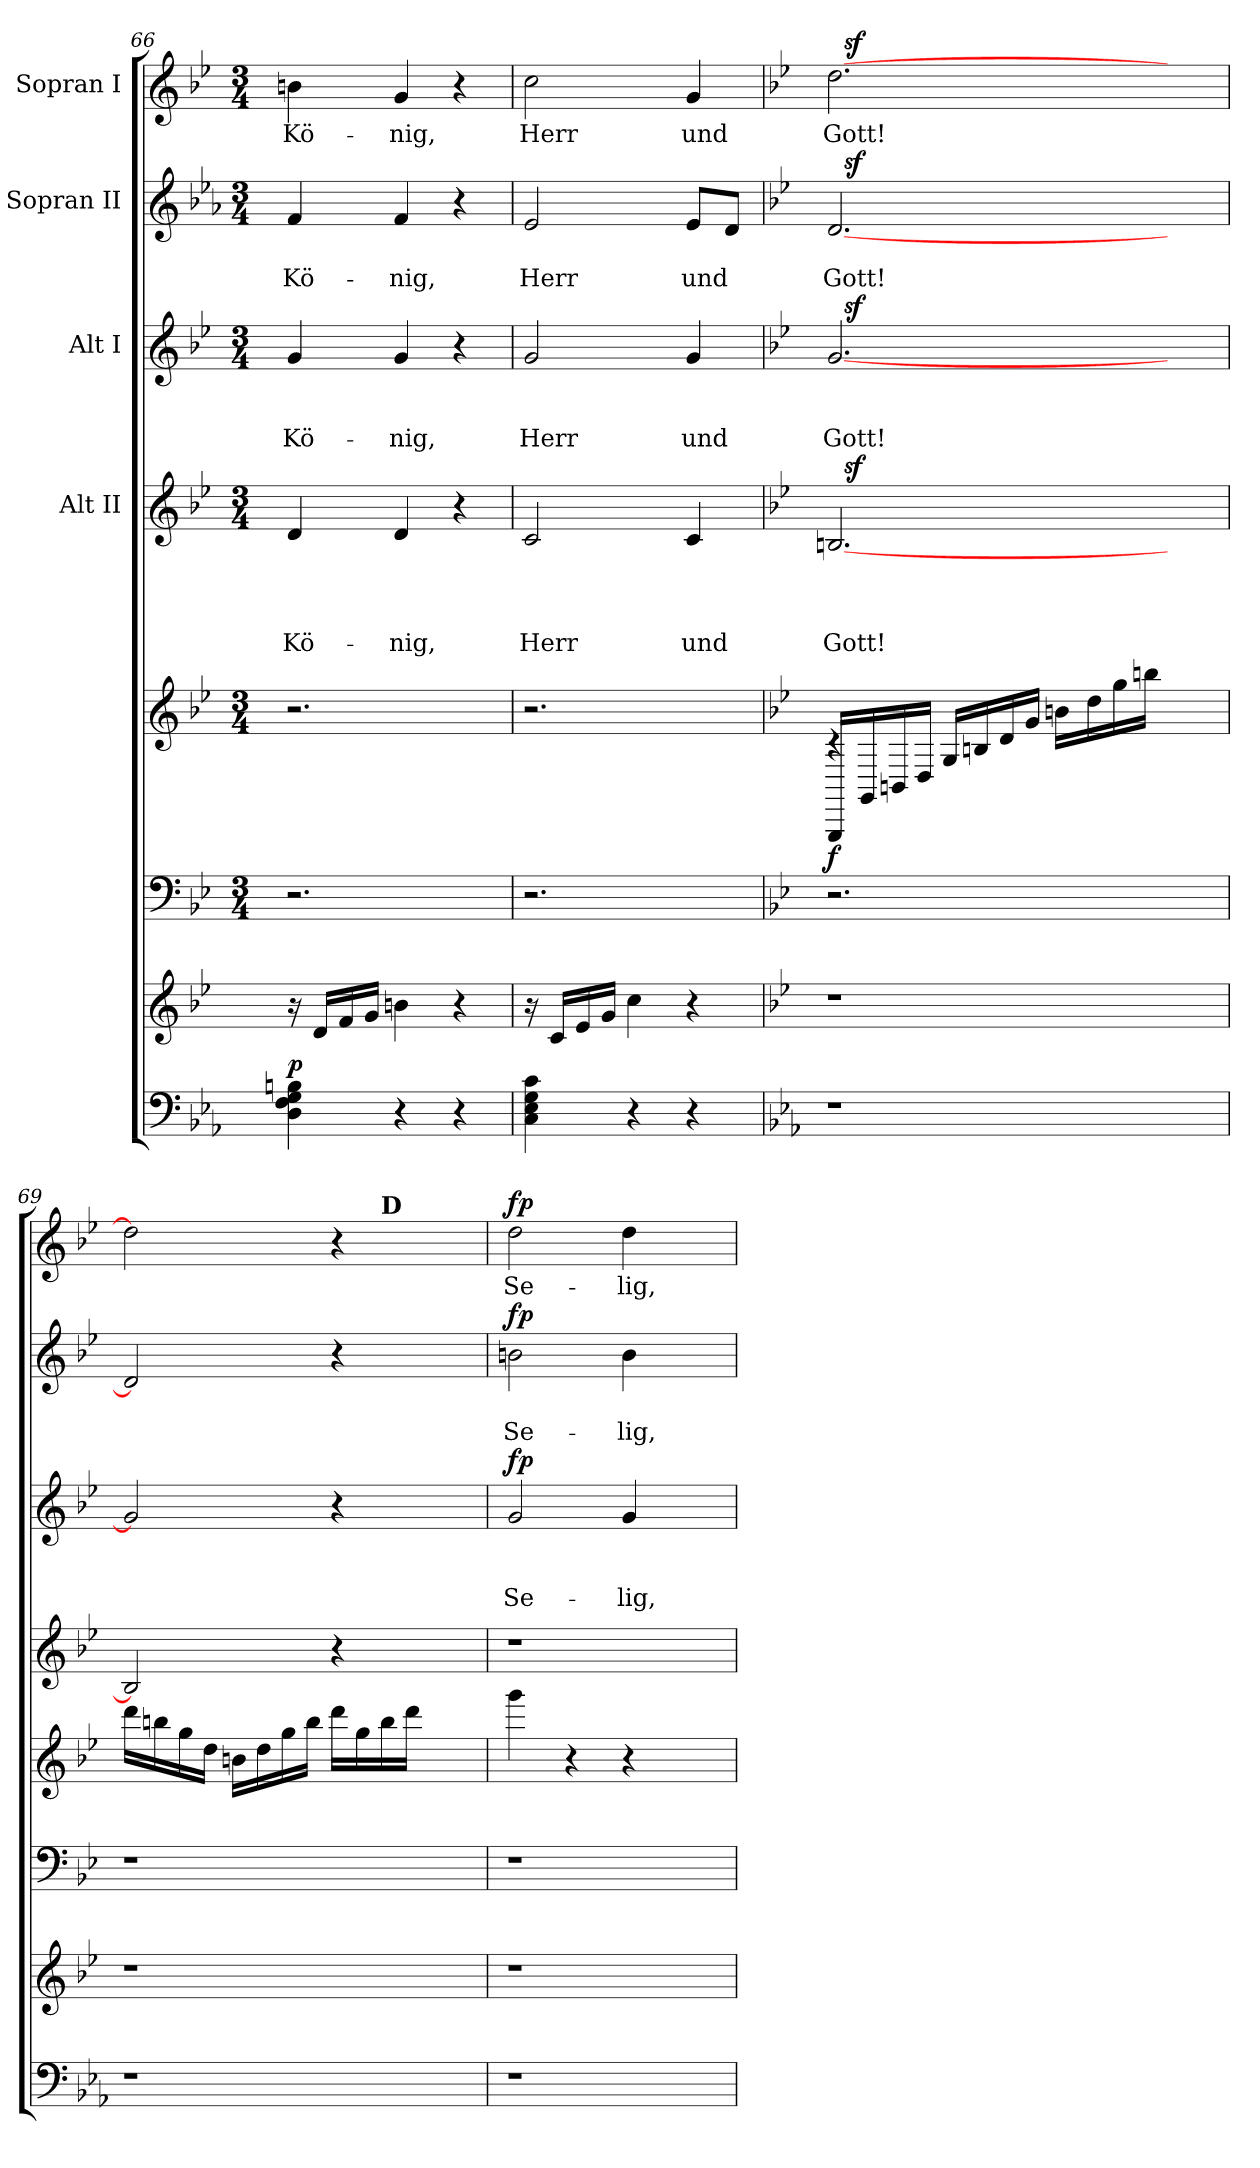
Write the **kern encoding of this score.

**kern	**dynam	**kern	**kern	**dynam	**kern	**kern	**text	**text	**text	**text	**dynam	**kern	**text	**text	**text	**dynam	**kern	**text	**text	**dynam	**kern	**text	**dynam
*part8	*part8	*part7	*part6	*part6	*part5	*part4	*part4	*part4	*part4	*part4	*part4	*part3	*part3	*part3	*part3	*part3	*part2	*part2	*part2	*part2	*part1	*part1	*part1
*staff8	*staff8	*staff7	*staff6	*staff6	*staff5	*staff4	*staff4	*staff4	*staff4	*staff4	*staff4	*staff3	*staff3	*staff3	*staff3	*staff3	*staff2	*staff2	*staff2	*staff2	*staff1	*staff1	*staff1
*	*	*	*	*	*	*I"Alt II	*	*	*	*	*	*I"Alt I	*	*	*	*	*I"Sopran II	*	*	*	*I"Sopran I	*	*
*clefF4	*	*clefG2	*clefF4	*	*clefG2	*clefG2	*	*	*	*	*	*clefG2	*	*	*	*	*clefG2	*	*	*	*clefG2	*	*
*k[b-e-a-]	*	*k[b-e-]	*k[b-e-]	*	*k[b-e-]	*k[b-e-]	*	*	*	*	*	*k[b-e-]	*	*	*	*	*k[b-e-a-]	*	*	*	*k[b-e-]	*	*
*E-:	*	*B-:	*B-:	*	*B-:	*B-:	*	*	*	*	*	*B-:	*	*	*	*	*E-:	*	*	*	*B-:	*	*
*	*	*	*M3/4	*	*M3/4	*M3/4	*	*	*	*	*	*M3/4	*	*	*	*	*M3/4	*	*	*	*M3/4	*	*
=66	=66	=66	=66	=66	=66	=66	=66	=66	=66	=66	=66	=66	=66	=66	=66	=66	=66	=66	=66	=66	=66	=66	=66
!	!LO:DY:a	!	!	!	!	!	!	!	!	!LO:LY:b	!	!	!	!	!LO:LY:b	!	!	!	!LO:LY:b	!	!	!LO:LY:b	!
4D\ 4F\ 4G\ 4Bn\	p	16ra	2.r	.	2.r	4d/	.	.	.	Kö-	.	4g/	.	.	Kö-	.	4f/	.	Kö-	.	4bn\	Kö-	.
.	.	16d/LL	.	.	.	.	.	.	.	.	.	.	.	.	.	.	.	.	.	.	.	.	.
.	.	16f/	.	.	.	.	.	.	.	.	.	.	.	.	.	.	.	.	.	.	.	.	.
.	.	16g/JJ	.	.	.	.	.	.	.	.	.	.	.	.	.	.	.	.	.	.	.	.	.
!	!	!	!	!	!	!	!	!	!	!LO:LY:b	!	!	!	!	!LO:LY:b	!	!	!	!LO:LY:b	!	!	!LO:LY:b	!
4r	.	4bn\	.	.	.	4d/	.	.	.	-nig,	.	4g/	.	.	-nig,	.	4f/	.	-nig,	.	4g/	-nig,	.
4r	.	4r	.	.	.	4r	.	.	.	.	.	4r	.	.	.	.	4r	.	.	.	4r	.	.
=67	=67	=67	=67	=67	=67	=67	=67	=67	=67	=67	=67	=67	=67	=67	=67	=67	=67	=67	=67	=67	=67	=67	=67
!	!	!	!	!	!	!	!	!	!	!LO:LY:b	!	!	!	!	!LO:LY:b	!	!	!	!LO:LY:b	!	!	!LO:LY:b	!
4C\ 4E-\ 4G\ 4c\	.	16ra	2.r	.	2.r	2c/	.	.	.	Herr	.	2g/	.	.	Herr	.	2e-/	.	Herr	.	2cc\	Herr	.
.	.	16c/LL	.	.	.	.	.	.	.	.	.	.	.	.	.	.	.	.	.	.	.	.	.
.	.	16e-/	.	.	.	.	.	.	.	.	.	.	.	.	.	.	.	.	.	.	.	.	.
.	.	16g/JJ	.	.	.	.	.	.	.	.	.	.	.	.	.	.	.	.	.	.	.	.	.
4r	.	4cc\	.	.	.	.	.	.	.	.	.	.	.	.	.	.	.	.	.	.	.	.	.
!	!	!	!	!	!	!	!	!	!	!LO:LY:b	!	!	!	!	!LO:LY:b	!	!	!	!LO:LY:b	!	!	!LO:LY:b	!
4r	.	4r	.	.	.	4c/	.	.	.	und	.	4g/	.	.	und	.	8e-/L	.	und	.	4g/	und	.
.	.	.	.	.	.	.	.	.	.	.	.	.	.	.	.	.	8d/J	.	.	.	.	.	.
!!LO:LB:g=z
=68	=68	=68	=68	=68	=68	=68	=68	=68	=68	=68	=68	=68	=68	=68	=68	=68	=68	=68	=68	=68	=68	=68	=68
*	*	*	*	*	*	*	*	*	*	*	*	*	*	*	*	*	*k[b-e-]	*	*	*	*	*	*
*	*	*	*	*	*	*	*	*	*	*	*	*	*	*	*	*	*B-:	*	*	*	*	*	*
*	*	*	*	*	*^	*	*	*	*	*	*	*	*	*	*	*	*	*	*	*	*	*	*
!	!	!	!	!LO:DY:a	!	!	!	!	!	!	!LO:LY:b	!	!	!	!	!LO:LY:b	!	!	!	!LO:LY:b	!	!	!LO:LY:b	!
*	*	*	*	*	*	*	*^	*	*	*	*	*	*^	*	*	*	*	*^	*	*	*	*^	*	*
1r	.	1r	2.r	f	16GGG/LL	4rc	[<2.Bn/	32ryy	.	.	.	Gott!	.	[<2.g/	32ryy	.	.	Gott!	.	[<2.d/	32ryy	.	Gott!	.	[>2.dd\	32ryy	Gott!	.
!	!	!	!	!	!	!	!	!	!	!	!	!	!LO:DY:a	!	!	!	!	!	!LO:DY:a	!	!	!	!	!LO:DY:a	!	!	!	!LO:DY:a
.	.	.	.	.	.	.	.	2ryy	.	.	.	.	sf	.	2ryy	.	.	.	sf	.	2ryy	.	.	sf	.	2ryy	.	sf
.	.	.	.	.	16GG/	.	.	.	.	.	.	.	.	.	.	.	.	.	.	.	.	.	.	.	.	.	.	.
.	.	.	.	.	16BBn/	.	.	.	.	.	.	.	.	.	.	.	.	.	.	.	.	.	.	.	.	.	.	.
.	.	.	.	.	16D/JJ	.	.	.	.	.	.	.	.	.	.	.	.	.	.	.	.	.	.	.	.	.	.	.
.	.	.	.	.	16G/LL	4ryy	.	.	.	.	.	.	.	.	.	.	.	.	.	.	.	.	.	.	.	.	.	.
.	.	.	.	.	16Bn/	.	.	.	.	.	.	.	.	.	.	.	.	.	.	.	.	.	.	.	.	.	.	.
.	.	.	.	.	16d/	.	.	.	.	.	.	.	.	.	.	.	.	.	.	.	.	.	.	.	.	.	.	.
.	.	.	.	.	16g/JJ	.	.	.	.	.	.	.	.	.	.	.	.	.	.	.	.	.	.	.	.	.	.	.
.	.	.	.	.	16bn\LL	2ryy	.	.	.	.	.	.	.	.	.	.	.	.	.	.	.	.	.	.	.	.	.	.
.	.	.	.	.	.	.	.	4...ryy	.	.	.	.	.	.	4...ryy	.	.	.	.	.	4...ryy	.	.	.	.	4...ryy	.	.
.	.	.	.	.	16dd\	.	.	.	.	.	.	.	.	.	.	.	.	.	.	.	.	.	.	.	.	.	.	.
.	.	.	.	.	16gg\	.	.	.	.	.	.	.	.	.	.	.	.	.	.	.	.	.	.	.	.	.	.	.
.	.	.	.	.	16bbn\JJ	.	.	.	.	.	.	.	.	.	.	.	.	.	.	.	.	.	.	.	.	.	.	.
.	.	.	4ryy	.	4ryy	.	4ryy	.	.	.	.	.	.	4ryy	.	.	.	.	.	4ryy	.	.	.	.	4ryy	.	.	.
*	*	*	*	*	*v	*v	*	*	*	*	*	*	*	*	*	*	*	*	*	*	*	*	*	*	*	*	*	*
=69	=69	=69	=69	=69	=69	=69	=69	=69	=69	=69	=69	=69	=69	=69	=69	=69	=69	=69	=69	=69	=69	=69	=69	=69	=69	=69	=69
!	!	!	!LO:N:vis=1	!	!	!	!	!	!	!	!	!	!	!	!	!	!	!	!	!	!	!	!	!	!	!	!
*	*	*	*	*	*	*v	*v	*	*	*	*	*	*	*	*	*	*	*	*v	*v	*	*	*	*	*	*	*
*	*	*	*	*	*	*	*	*	*	*	*	*v	*v	*	*	*	*	*	*	*	*	*	*	*	*
1r	.	1r	2.r	.	16ddd\LL	2B/]	.	.	.	.	.	2g/]	.	.	.	.	2d/]	.	.	.	2dd\]	2ryy	.	.
.	.	.	.	.	16bbn\	.	.	.	.	.	.	.	.	.	.	.	.	.	.	.	.	.	.	.
.	.	.	.	.	16gg\	.	.	.	.	.	.	.	.	.	.	.	.	.	.	.	.	.	.	.
.	.	.	.	.	16dd\JJ	.	.	.	.	.	.	.	.	.	.	.	.	.	.	.	.	.	.	.
.	.	.	.	.	16bn\LL	.	.	.	.	.	.	.	.	.	.	.	.	.	.	.	.	.	.	.
.	.	.	.	.	16dd\	.	.	.	.	.	.	.	.	.	.	.	.	.	.	.	.	.	.	.
.	.	.	.	.	16gg\	.	.	.	.	.	.	.	.	.	.	.	.	.	.	.	.	.	.	.
.	.	.	.	.	16bb\JJ	.	.	.	.	.	.	.	.	.	.	.	.	.	.	.	.	.	.	.
.	.	.	.	.	16ddd\LL	4r	.	.	.	.	.	4r	.	.	.	.	4r	.	.	.	4r	8ryy	.	.
.	.	.	.	.	16gg\	.	.	.	.	.	.	.	.	.	.	.	.	.	.	.	.	.	.	.
!	!	!	!	!	!	!	!	!	!	!	!	!	!	!	!	!	!	!	!	!	!	!LO:TX:a:B:t=D	!	!
.	.	.	.	.	16bb\	.	.	.	.	.	.	.	.	.	.	.	.	.	.	.	.	4.ryy	.	.
.	.	.	.	.	16ddd\JJ	.	.	.	.	.	.	.	.	.	.	.	.	.	.	.	.	.	.	.
.	.	.	4ryy	.	4ryy	4ryy	.	.	.	.	.	4ryy	.	.	.	.	4ryy	.	.	.	4ryy	.	.	.
=70	=70	=70	=70	=70	=70	=70	=70	=70	=70	=70	=70	=70	=70	=70	=70	=70	=70	=70	=70	=70	=70	=70	=70	=70
!	!	!	!LO:N:vis=1	!	!	!LO:N:vis=1	!	!	!	!	!	!	!	!	!LO:LY:b	!LO:DY:a	!	!	!LO:LY:b	!LO:DY:a	!	!	!LO:LY:b	!LO:DY:a
*	*	*	*	*	*	*	*	*	*	*	*	*	*	*	*	*	*	*	*	*	*v	*v	*	*
1r	.	1r	2.r	.	4ggg\	2.r	.	.	.	.	.	2g/	.	.	Se-	fp	2bn\	.	Se-	fp	2dd\	Se-	fp
.	.	.	.	.	4r	.	.	.	.	.	.	.	.	.	.	.	.	.	.	.	.	.	.
!	!	!	!	!	!	!	!	!	!	!	!	!	!	!	!LO:LY:b	!	!	!	!LO:LY:b	!	!	!LO:LY:b	!
.	.	.	.	.	4r	.	.	.	.	.	.	4g/	.	.	-lig,	.	4b\	.	-lig,	.	4dd\	-lig,	.
.	.	.	4ryy	.	4ryy	4ryy	.	.	.	.	.	4ryy	.	.	.	.	4ryy	.	.	.	4ryy	.	.
=	=	=	=	=	=	=	=	=	=	=	=	=	=	=	=	=	=	=	=	=	=	=	=
*-	*-	*-	*-	*-	*-	*-	*-	*-	*-	*-	*-	*-	*-	*-	*-	*-	*-	*-	*-	*-	*-	*-	*-
